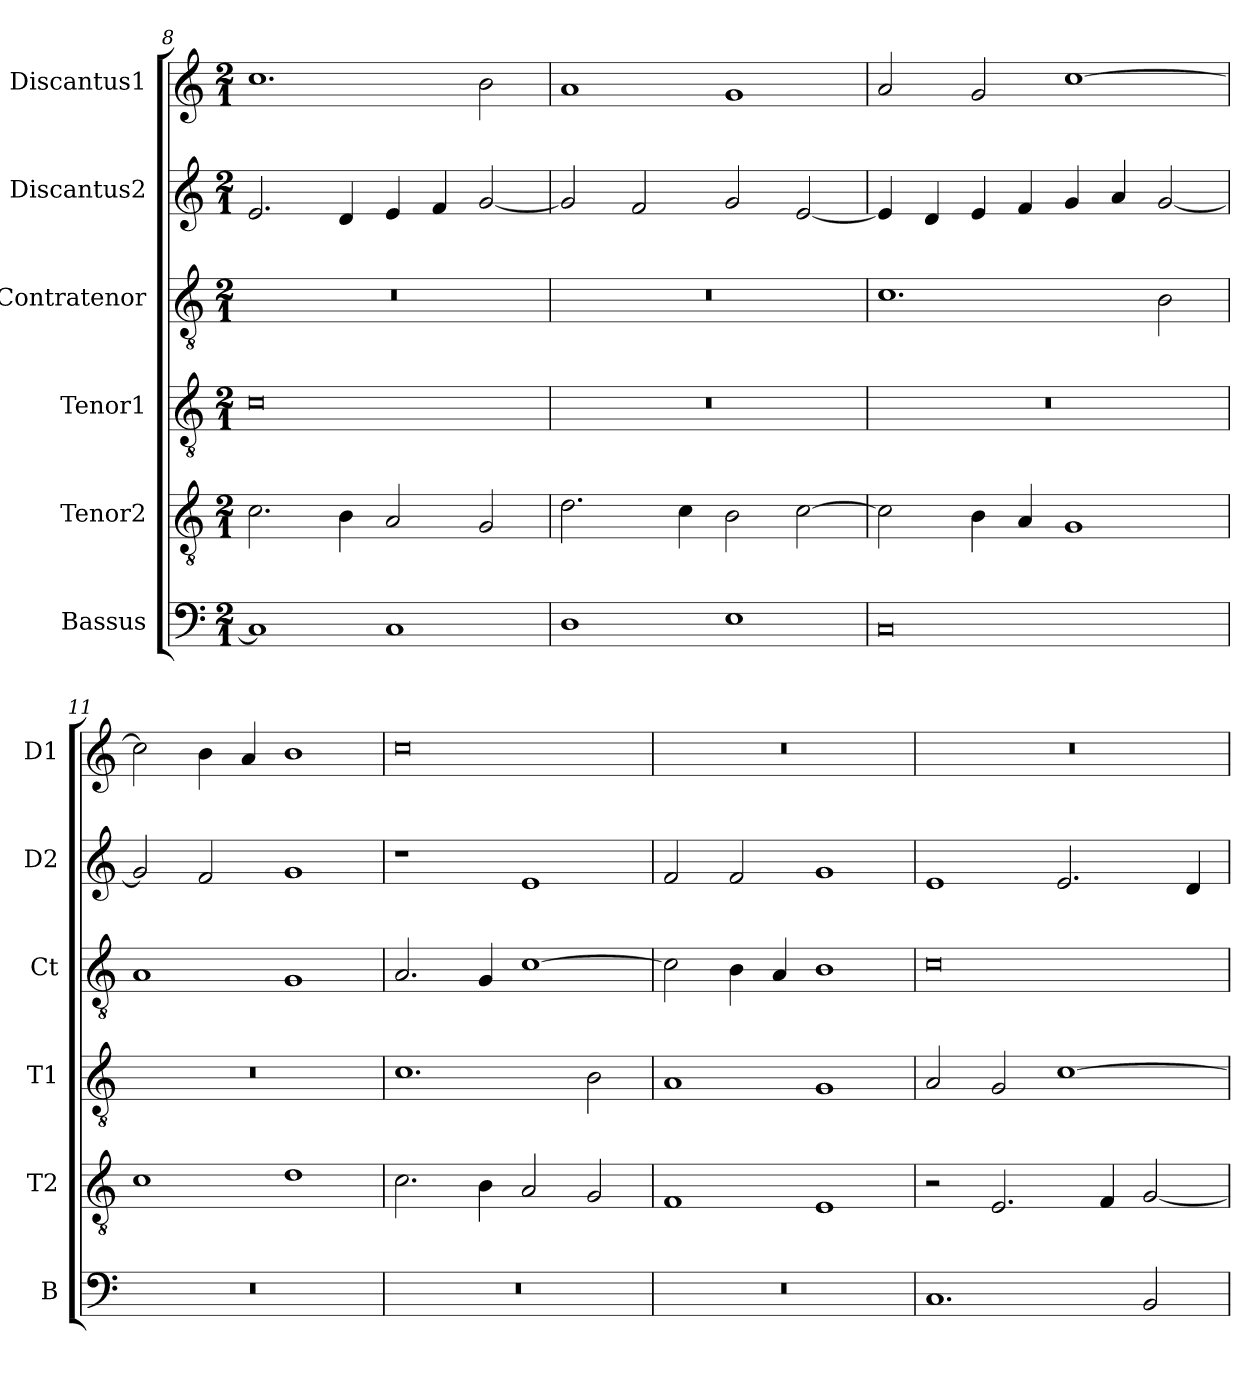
**kern	**kern	**kern	**kern	**kern	**kern
*part6	*part5	*part4	*part3	*part2	*part1
*staff6	*staff5	*staff4	*staff3	*staff2	*staff1
*I"Bassus	*I"Tenor2	*I"Tenor1	*I"Contratenor	*I"Discantus2	*I"Discantus1
*I'B	*I'T2	*I'T1	*I'Ct	*I'D2	*I'D1
*clefF4	*clefGv2	*clefGv2	*clefGv2	*clefG2	*clefG2
*k[]	*k[]	*k[]	*k[]	*k[]	*k[]
*M2/1	*M2/1	*M2/1	*M2/1	*M2/1	*M2/1
=8	=8	=8	=8	=8	=8
1C]	2.c\	0c	0r	2.e/	1.cc
.	4B\	.	.	4d/	.
1C	2A/	.	.	4e/	.
.	.	.	.	4f/	.
.	2G/	.	.	[2g/	2b\
=9	=9	=9	=9	=9	=9
1D	2.d\	0r	0r	2g/]	1a
.	.	.	.	2f/	.
.	4c\	.	.	.	.
1E	2B\	.	.	2g/	1g
.	[2c\	.	.	[2e/	.
=10	=10	=10	=10	=10	=10
0C	2c\]	0r	1.c	4e/]	2a/
.	.	.	.	4d/	.
.	4B\	.	.	4e/	2g/
.	4A/	.	.	4f/	.
.	1G	.	.	4g/	[1cc
.	.	.	.	4a/	.
.	.	.	2B\	[2g/	.
=11	=11	=11	=11	=11	=11
0r	1c	0r	1A	2g/]	2cc\]
.	.	.	.	2f/	4b\
.	.	.	.	.	4a/
.	1d	.	1G	1g	1b
=12	=12	=12	=12	=12	=12
0r	2.c\	1.c	2.A/	1r	0cc
.	4B\	.	4G/	.	.
.	2A/	.	[1c	1e	.
.	2G/	2B\	.	.	.
=13	=13	=13	=13	=13	=13
0r	1F	1A	2c\]	2f/	0r
.	.	.	4B\	2f/	.
.	.	.	4A/	.	.
.	1E	1G	1B	1g	.
=14	=14	=14	=14	=14	=14
1.C	2r	2A/	0c	1e	0r
.	2.E/	2G/	.	.	.
.	.	[1c	.	2.e/	.
.	4F/	.	.	.	.
2BB/	[2G/	.	.	.	.
.	.	.	.	4d/	.
=	=	=	=	=	=
*-	*-	*-	*-	*-	*-
